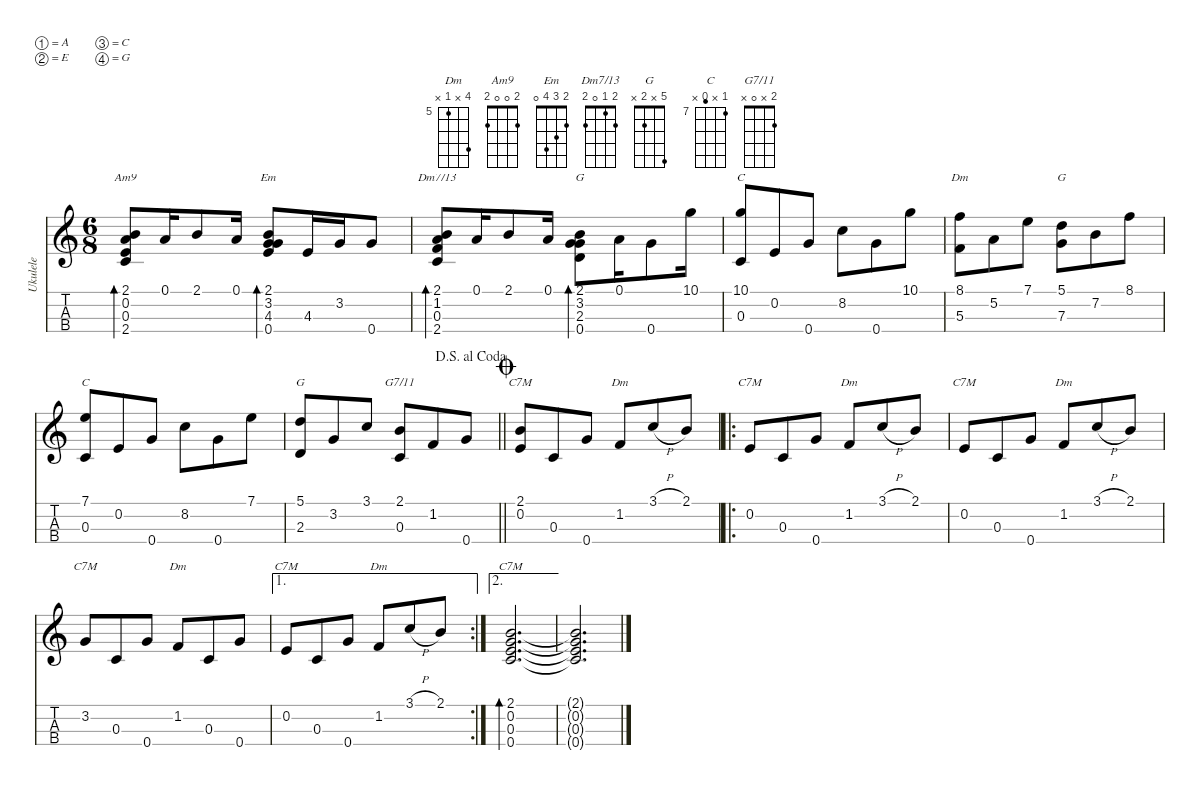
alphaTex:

\defaultSystemsLayout 4
\hideDynamics
\bracketExtendMode nobrackets
\otherSystemsTrackNameOrientation horizontal
\defaultBarNumberDisplay Hide
\track ("Ukulele" "Ukulele") {defaultSystemsLayout 4 instrument acousticguitarnylon}
\staff {score tabs}
\tuning (A4 E4 C4 G4)
\displaytranspose 0
\chord ("C7M" x 0 x x)
\chord ("Dm" x 1 x x)
\chord ("C7M" x 3 x x)
\chord ("Am9" 2 0 0 2)
\chord ("Em" 2 3 4 0)
\chord ("Dm7/13" 2 1 0 2)
\chord ("G" 2 3 2 0) {barre 2}
\chord ("C" 10 x 9 x) {firstfret 10}
\chord ("Dm" 8 x 5 x) {firstfret 5}
\chord ("G" 5 x 7 x) {firstfret 5}
\chord ("C" 7 x 6 x) {firstfret 7}
\chord ("G" 5 x 2 x)
\chord ("G7/11" 2 x 0 x)
\chord ("C7M" 2 0 x x)
\chord ("C7M" 2 0 0 0) {showdiagram false showfingering false}
\ts (6 8)
\tempo (80 hide)
\clef g2
\ks c
(2.1 0.2 0.3 2.4).8{bd 30 ch "Am9" dy mf beam Up beam merge} 0.1.16{beam Up beam merge} 2.1.8{beam Up beam merge} 0.1.16{beam Up beam split} (2.1 3.2 4.3 0.4).8{bd 30 ch "Em" beam Up beam merge} 4.3.16{beam Up beam merge} 3.2.16{beam Up beam merge} 0.4.8{beam Up beam split} |
(2.1 1.2 0.3 2.4).8{bd 30 ch "Dm7/13" beam Up beam merge} 0.1.16{beam Up beam merge} 2.1.8{beam Up beam merge} 0.1.16{beam Up beam split} (2.1 3.2 2.3 0.4).8{bd 30 ch "G" beam Down beam merge} 0.1.16{beam Down beam merge} 0.4.8{beam Down beam merge} 10.1.16{beam Down beam split} |
(10.1 0.3).8{ch "C" beam Up beam merge} 0.2.8{beam Up beam merge} 0.4.8{beam Up beam split} 8.2.8{beam Down beam merge} 0.4.8{beam Down beam merge} 10.1.8{beam Down beam split} |
(8.1 5.3).8{ch "Dm" beam Down beam merge} 5.2.8{beam Down beam merge} 7.1.8{beam Down beam split} (5.1 7.3).8{ch "G" beam Down beam merge} 7.2.8{beam Down beam merge} 8.1.8{beam Down beam split} |
(7.1 0.3).8{ch "C" beam Up beam merge} 0.2.8{beam Up beam merge} 0.4.8{beam Up beam split} 8.2.8{beam Down beam merge} 0.4.8{beam Down beam merge} 7.1.8{beam Down beam split} |
\jump dalsegnoalcoda
\barLineRight lightlight
(5.1 2.3).8{ch "G" beam Up beam merge} 3.2.8{beam Up beam merge} 3.1.8{beam Up beam split} (2.1 0.3).8{ch "G7/11" beam Up beam merge} 1.2.8{beam Up beam merge} 0.4.8{beam Up beam split} |
\jump coda
(2.1 0.2).8{ch "C7M" beam Up beam merge} 0.3.8{beam Up beam merge} 0.4.8{beam Up beam split} 1.2.8{ch "Dm" beam Up beam merge} 3.1{h}.8{beam Up beam merge} 2.1.8{beam Up beam split} |
\ro
\scale
1.26108 0.2.8{ch "C7M" beam Up beam merge} 0.3.8{beam Up beam merge} 0.4.8{beam Up beam split} 1.2.8{ch "Dm" beam Up beam merge} 3.1{h}.8{beam Up beam merge} 2.1.8{beam Up beam split} |
\scale
1.22519 0.2.8{ch "C7M" beam Up beam merge} 0.3.8{beam Up beam merge} 0.4.8{beam Up beam split} 1.2.8{ch "Dm" beam Up beam merge} 3.1{h}.8{beam Up beam merge} 2.1.8{beam Up beam split} |
\scale
1.18716 3.2.8{ch "C7M" beam Up beam merge} 0.3.8{beam Up beam merge} 0.4.8{beam Up beam split} 1.2.8{ch "Dm" beam Up beam merge} 0.3.8{beam Up beam merge} 0.4.8{beam Up beam split} |
\ae 1
\rc 2
\scale
1.25939 0.2.8{ch "C7M" beam Up beam merge} 0.3.8{beam Up beam merge} 0.4.8{beam Up beam split} 1.2.8{ch "Dm" beam Up beam merge} 3.1{h}.8{beam Up beam merge} 2.1.8{beam Up beam split} |
\ae 2
\scale
0.594458 (0.4 0.3 0.2 2.1).2{d bd 30 ch "C7M" beam Up beam split} |
\scale
0.47273 (0.4{t} 2.1{t} 0.2{t} 0.3{t}).2{d beam Up}
